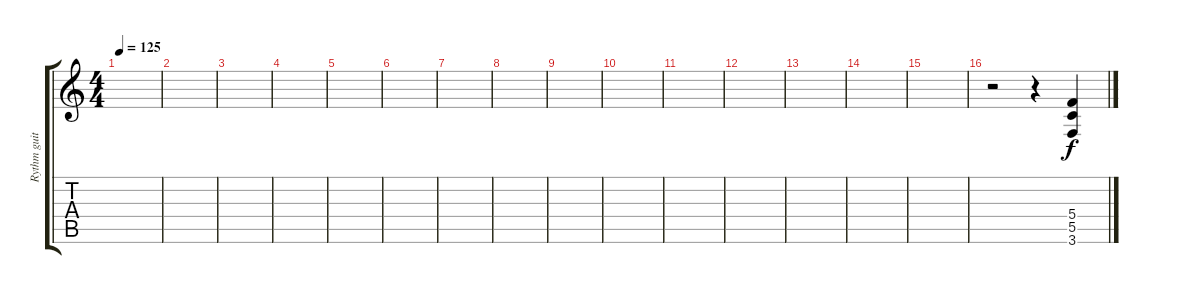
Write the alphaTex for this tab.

\track ("Rythm guitar" "Rythm guit") {instrument distortionguitar}
\staff {score tabs}
\tuning (D4 A3 F3 C3 G2 D2) {hide}
\ts (4 4)
\tempo 125
\clef g2
\ks c
|
|
|
|
|
|
|
|
|
|
|
|
|
|
|
r.2 r.4 (5.4 5.5 3.6).4
